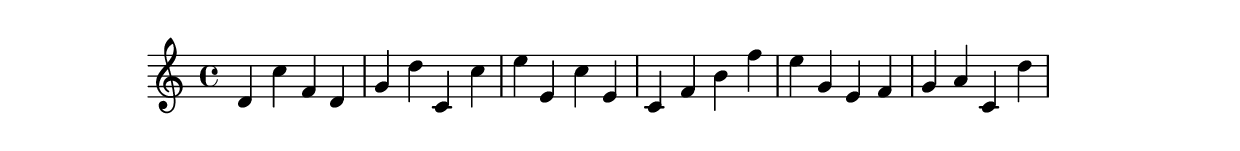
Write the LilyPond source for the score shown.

%% Do not edit this file; it is automatically
%% generated from LSR http://lsr.dsi.unimi.it
%% This file is in the public domain.
\version "2.13.20"

\header {
  lsrtags = "pitches"

%% Translation of GIT committish: e0aa246e0ed1a86dc41a99ab79bff822d3320aa7
  texidoces = "
Este fragmento de código basado en Scheme genera
24 notas aleatorias (o tantas como se necesiten), basándose en la
hora actual (o en cualquier número pseudo-aleatorio que se
especifique en su lugar, para obtener las mismas notas aleatorias
cada vez): es decir, para obtener distintos patrones de notas,
sólo tiene que modificar este número.

"
  doctitlees = "Generación de notas aleatorias"

  texidoc = "
This Scheme-based snippet generates 24 random notes (or as many as
required), based on the current time (or any randomish number specified
instead, in order to obtain the same random notes each time): i.e., to
get different random note patterns, just change this number.

"
  doctitle = "Generating random notes"
} % begin verbatim

\score {
  {
    #(let ((random-state (seed->random-state (current-time))))
       (ly:export
        (make-sequential-music
         (map (lambda (x)
                (let ((idx (random 12 random-state)))
                  (make-event-chord
                   (list
                    (make-music 'NoteEvent
                                'duration (ly:make-duration 2 0 1 1)
                                'pitch (ly:make-pitch
                                        (quotient idx 7)
                                        (remainder idx 7)
                                        0))))))
              (make-list 24)))))
  }
}
